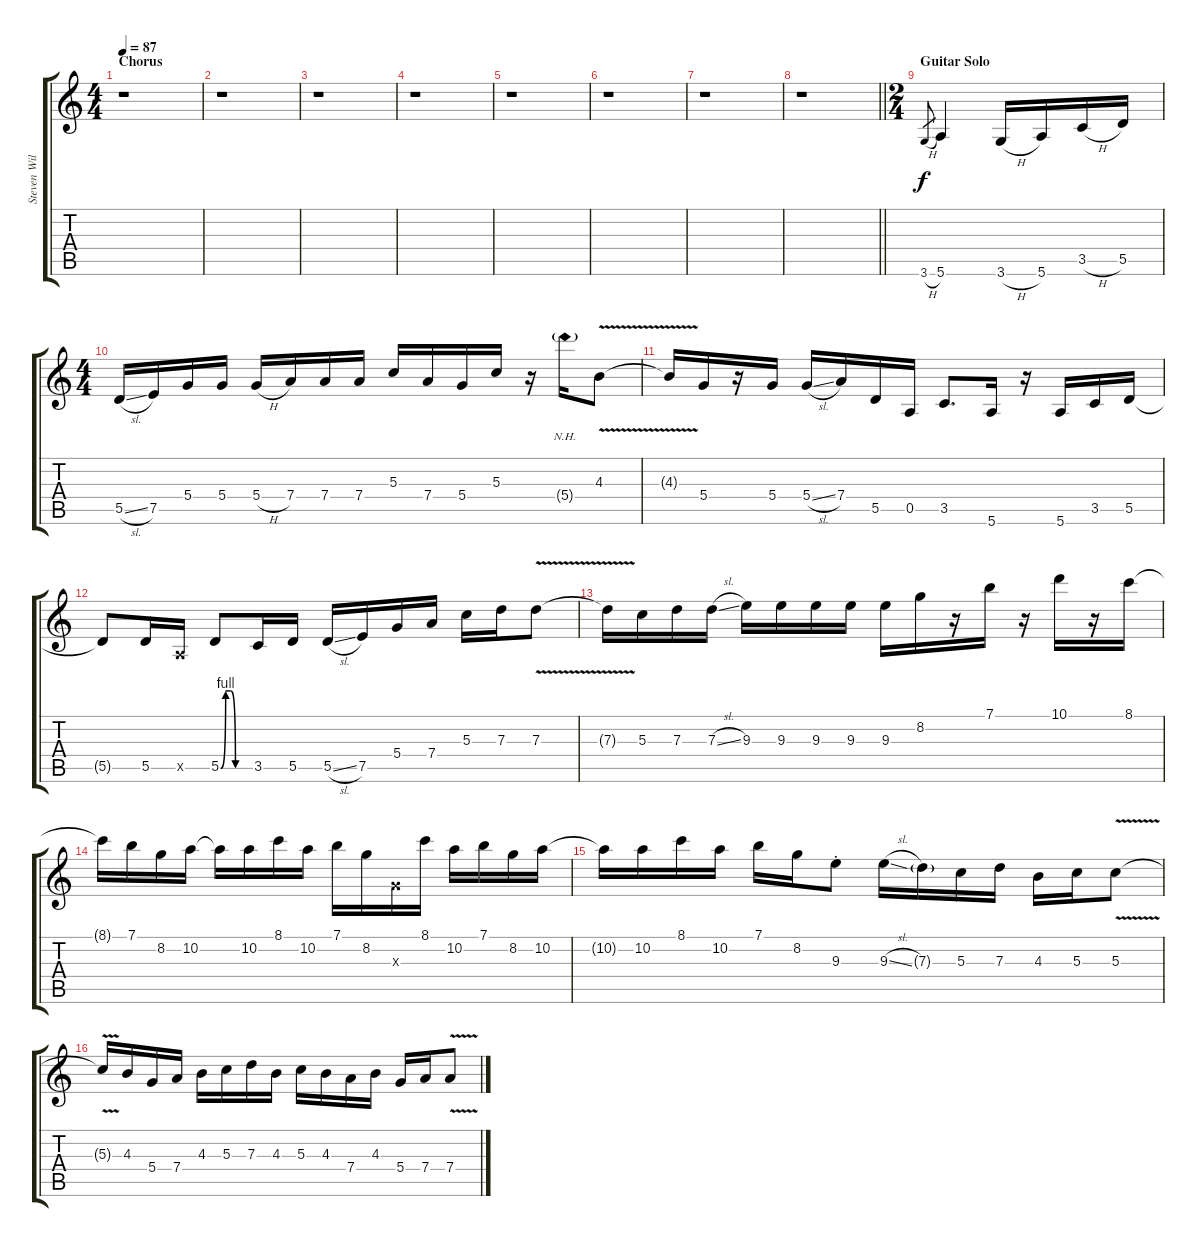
\track ("Steven Wilson Lead Gtr." "Steven Wil") {instrument acousticguitarsteel}
\staff {score tabs}
\tuning (E4 B3 G3 D3 A2 E2) {hide}
\ts (4 4)
\section ("" "Chorus")
\tempo 87
\clef g2
\ks aminor
r.1{dy f} |
r.1 |
r.1 |
r.1 |
r.1 |
r.1 |
r.1 |
\barLineRight lightlight
r.1 |
\ts (2 4)
\section ("" "Guitar Solo")
3.6{h}.8{gr} 5.6.4 3.6{h}.16 5.6.16 3.5{h}.16 5.5.16 |
\ts (4 4)
5.5{sl}.16 7.5.16 5.4.16 5.4.16 5.4{h}.16 7.4.16 7.4.16 7.4.16 5.3.16 7.4.16 5.4.16 5.3.16 r.16 5.4{nh g}.16 4.3{v}.8 |
4.3{t}.16 5.4.16 r.16 5.4.16 5.4{sl}.16 7.4.16 5.5.16 0.5.16 3.5.8{d} 5.6.16 r.16 5.6.16 3.5.16 5.5.16 |
5.5{t}.8 5.5.16 0.5{x}.16 5.5{be (custom 0 0 10 4 20 4 30 0 60 0)}.8 3.5.16 5.5.16 5.5{sl}.16 7.5.16 5.4.16 7.4.16 5.3.16 7.3.16 7.3{v}.8 |
7.3{t}.16 5.3.16 7.3.16 7.3{sl}.16 9.3.16 9.3.16 9.3.16 9.3.16 9.3.16 8.2.16 r.16 7.1.16 r.16 10.1.16 r.16 8.1.16 |
8.1{t}.16 7.1.16 8.2.16 10.2.16 10.2{t}.16 10.2.16 8.1.16 10.2.16 7.1.16 8.2.16 0.3{x}.16 8.1.16 10.2.16 7.1.16 8.2.16 10.2.16 |
10.2{t}.16 10.2.16 8.1.16 10.2.16 7.1.16 8.2.16 9.3{st}.8 9.3{sl}.16 7.3{g}.16 5.3.16 7.3.16 4.3.16 5.3.16 5.3{v}.8 |
5.3{t}.16 4.3.16 5.4.16 7.4.16 4.3.16 5.3.16 7.3.16 4.3.16 5.3.16 4.3.16 7.4.16 4.3.16 5.4.16 7.4.16 7.4{v}.8
